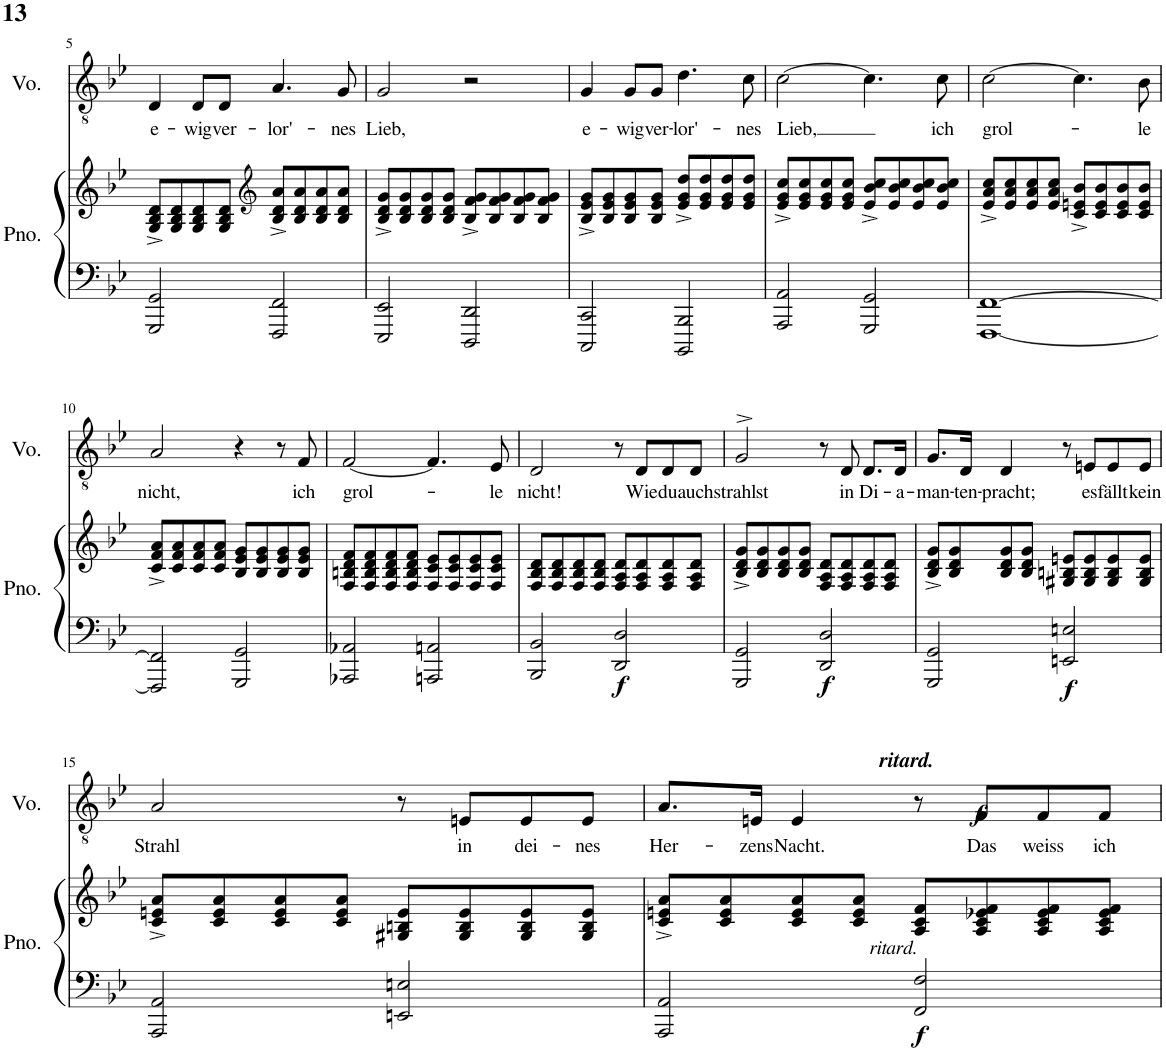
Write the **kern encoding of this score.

**kern	**kern	**dynam	**kern	**text	**dynam
*part2	*part2	*part2	*part1	*part1	*part1
*staff3	*staff2	*staff2/3	*staff1	*staff1	*staff1
*I"Piano	*	*	*I"Voice	*	*
*I'Pno.	*	*	*I'Vo.	*	*
!!LO:PB:g=z
*clefF4	*clefG2	*	*clefGv2	*	*
*k[b-e-]	*k[b-e-]	*	*k[b-e-]	*	*
*M4/4	*M4/4	*	*M4/4	*	*
*met(c)	*met(c)	*	*met(c)	*	*
=5	=5	=5	=5	=5	=5
!	!	!	!	!LO:LY:b	!
2GGG/ 2GG/	8G/^ 8B-/^ 8d/^L	.	4D/	e-	.
.	8G/ 8B-/ 8d/	.	.	.	.
!	!	!	!	!LO:LY:b	!
.	8G/ 8B-/ 8d/	.	8D/L	-wig	.
!	!	!	!	!LO:LY:b	!
.	8G/ 8B-/ 8d/J	.	8D/J	ver-	.
*	*clefG2	*	*	*	*
!	!	!	!	!LO:LY:b	!
2FFF/ 2FF/	8B-/^ 8d/^ 8a/^L	.	4.A/	-lor'-	.
.	8B-/ 8d/ 8a/	.	.	.	.
.	8B-/ 8d/ 8a/	.	.	.	.
!	!	!	!	!LO:LY:b	!
.	8B-/ 8d/ 8a/J	.	8G/	-nes	.
=6	=6	=6	=6	=6	=6
!	!	!	!	!LO:LY:b	!
2EEE-/ 2EE-/	8B-/^ 8d/^ 8g/^L	.	2G/	Lieb,	.
.	8B-/ 8d/ 8g/	.	.	.	.
.	8B-/ 8d/ 8g/	.	.	.	.
.	8B-/ 8d/ 8g/J	.	.	.	.
2DDD/ 2DD/	8B-/^ 8f/^ 8g/^L	.	2r	.	.
.	8B-/ 8f/ 8g/	.	.	.	.
.	8B-/ 8f/ 8g/	.	.	.	.
.	8B-/ 8f/ 8g/J	.	.	.	.
=7	=7	=7	=7	=7	=7
!	!	!	!	!LO:LY:b	!
2CCC/ 2CC/	8B-/^ 8e-/^ 8g/^L	.	4G/	e-	.
.	8B-/ 8e-/ 8g/	.	.	.	.
!	!	!	!	!LO:LY:b	!
.	8B-/ 8e-/ 8g/	.	8G/L	-wig	.
!	!	!	!	!LO:LY:b	!
.	8B-/ 8e-/ 8g/J	.	8G/J	ver-	.
!	!	!	!	!LO:LY:b	!
2BBBB-/ 2BBB-/	8e-/^ 8g/^ 8dd/^L	.	4.d\	-lor'-	.
.	8e-/ 8g/ 8dd/	.	.	.	.
.	8e-/ 8g/ 8dd/	.	.	.	.
!	!	!	!	!LO:LY:b	!
.	8e-/ 8g/ 8dd/J	.	8c\	-nes	.
=8	=8	=8	=8	=8	=8
!	!	!	!	!LO:LY:b	!
2AAA/ 2AA/	8e-/^ 8g/^ 8cc/^L	.	[2c\	Lieb,	.
.	8e-/ 8g/ 8cc/	.	.	.	.
.	8e-/ 8g/ 8cc/	.	.	.	.
.	8e-/ 8g/ 8cc/J	.	.	.	.
2GGG/ 2GG/	8e-/^ 8b-/^ 8cc/^L	.	4.c\]	.	.
.	8e-/ 8b-/ 8cc/	.	.	.	.
.	8e-/ 8b-/ 8cc/	.	.	.	.
!	!	!	!	!LO:LY:b	!
.	8e-/ 8b-/ 8cc/J	.	8c\	ich	.
=9	=9	=9	=9	=9	=9
!	!	!	!	!LO:LY:b	!
[1FFF [1FF	8e-/^ 8a/^ 8cc/^L	.	[2c\	grol-	.
.	8e-/ 8a/ 8cc/	.	.	.	.
.	8e-/ 8a/ 8cc/	.	.	.	.
.	8e-/ 8a/ 8cc/J	.	.	.	.
.	8c/^ 8en/^ 8b-/^L	.	4.c\]	.	.
.	8c/ 8e/ 8b-/	.	.	.	.
.	8c/ 8e/ 8b-/	.	.	.	.
!	!	!	!	!LO:LY:b	!
.	8c/ 8e/ 8b-/J	.	8B-\	-le	.
!!LO:LB:g=z
=10	=10	=10	=10	=10	=10
!	!	!	!	!LO:LY:b	!
2FFF/] 2FF/]	8c/^ 8f/^ 8a/^L	.	2A/	nicht,	.
.	8c/ 8f/ 8a/	.	.	.	.
.	8c/ 8f/ 8a/	.	.	.	.
.	8c/ 8f/ 8a/J	.	.	.	.
2GGG/ 2GG/	8B-/ 8e-/ 8g/L	.	4r	.	.
.	8B-/ 8e-/ 8g/	.	.	.	.
.	8B-/ 8e-/ 8g/	.	8r	.	.
!	!	!	!	!LO:LY:b	!
.	8B-/ 8e-/ 8g/J	.	8F/	ich	.
=11	=11	=11	=11	=11	=11
!	!	!	!	!LO:LY:b	!
2AAA-X/ 2AA-X/	8F/ 8Bn/ 8d/ 8f/L	.	[2F/	grol-	.
.	8F/ 8B/ 8d/ 8f/	.	.	.	.
.	8F/ 8B/ 8d/ 8f/	.	.	.	.
.	8F/ 8B/ 8d/ 8f/J	.	.	.	.
2AAAn/ 2AAn/	8F/ 8c/ 8e-/L	.	4.F/]	.	.
.	8F/ 8c/ 8e-/	.	.	.	.
.	8F/ 8c/ 8e-/	.	.	.	.
!	!	!	!	!LO:LY:b	!
.	8F/ 8c/ 8e-/J	.	8E-/	-le	.
=12	=12	=12	=12	=12	=12
!	!	!	!	!LO:LY:b	!
2BBB-/ 2BB-/	8F/ 8B-/ 8d/L	.	2D/	nicht!	.
.	8F/ 8B-/ 8d/	.	.	.	.
.	8F/ 8B-/ 8d/	.	.	.	.
.	8F/ 8B-/ 8d/J	.	.	.	.
!	!	!LO:DY:b=2	!	!	!
2DD/ 2D/	8F/ 8A/ 8d/L	f	8r	.	.
!	!	!	!	!LO:LY:b	!
.	8F/ 8A/ 8d/	.	8D/L	Wie	.
!	!	!	!	!LO:LY:b	!
.	8F/ 8A/ 8d/	.	8D/	du	.
!	!	!	!	!LO:LY:b	!
.	8F/ 8A/ 8d/J	.	8D/J	auch	.
=13	=13	=13	=13	=13	=13
!	!	!	!	!LO:LY:b	!
2GGG/ 2GG/	8B-/^ 8d/^ 8g/^L	.	2G^>/	strahlst	.
.	8B-/ 8d/ 8g/	.	.	.	.
.	8B-/ 8d/ 8g/	.	.	.	.
.	8B-/ 8d/ 8g/J	.	.	.	.
!	!	!LO:DY:b=2	!	!	!
2DD/ 2D/	8F/ 8A/ 8d/L	f	8r	.	.
!	!	!	!	!LO:LY:b	!
.	8F/ 8A/ 8d/	.	8D/	in	.
!	!	!	!	!LO:LY:b	!
.	8F/ 8A/ 8d/	.	8.D/L	Di-	.
.	8F/ 8A/ 8d/J	.	.	.	.
!	!	!	!	!LO:LY:b	!
.	.	.	16D/Jk	-a-	.
=14	=14	=14	=14	=14	=14
!	!	!	!	!LO:LY:b	!
2GGG/ 2GG/	8B-/^ 8d/^ 8g/^L	.	8.G/L	-man-	.
.	8B-/ 8d/ 8g/	.	.	.	.
!	!	!	!	!LO:LY:b	!
.	.	.	16D/Jk	-ten-	.
!	!	!	!	!LO:LY:b	!
.	8B-/ 8d/ 8g/	.	4D/	-pracht;	.
.	8B-/ 8d/ 8g/J	.	.	.	.
!	!	!LO:DY:b=2	!	!	!
2EEn/ 2En/	8G#X/ 8Bn/ 8en/L	f	8r	.	.
!	!	!	!	!LO:LY:b	!
.	8G#/ 8B/ 8e/	.	8En/L	es	.
!	!	!	!	!LO:LY:b	!
.	8G#/ 8B/ 8e/	.	8E/	fällt	.
!	!	!	!	!LO:LY:b	!
.	8G#/ 8B/ 8e/J	.	8E/J	kein	.
!!LO:LB:g=z
=15	=15	=15	=15	=15	=15
!	!	!	!	!LO:LY:b	!
2AAA/ 2AA/	8c/^ 8en/^ 8a/^L	.	2A/	Strahl	.
.	8c/ 8e/ 8a/	.	.	.	.
.	8c/ 8e/ 8a/	.	.	.	.
.	8c/ 8e/ 8a/J	.	.	.	.
2EEn/ 2En/	8G#X/ 8Bn/ 8e/L	.	8r	.	.
!	!	!	!	!LO:LY:b	!
.	8G#/ 8B/ 8e/	.	8En/L	in	.
!	!	!	!	!LO:LY:b	!
.	8G#/ 8B/ 8e/	.	8E/	dei-	.
!	!	!	!	!LO:LY:b	!
.	8G#/ 8B/ 8e/J	.	8E/J	-nes	.
=16	=16	=16	=16	=16	=16
!	!	!	!	!LO:LY:b	!
2AAA/ 2AA/	8c/^ 8en/^ 8a/^L	.	8.A/L	Her-	.
.	8c/ 8e/ 8a/	.	.	.	.
!	!	!	!	!LO:LY:b	!
.	.	.	16En/Jk	-zens	.
!	!	!	!	!LO:LY:b	!
.	8c/ 8e/ 8a/	.	4E/	Nacht.	.
.	8c/ 8e/ 8a/J	.	.	.	.
!	!	!	!LO:TX:a:Bi:t=ritard.	!	!
!LO:TX:a:i:t=ritard.	!	!	!	!	!
!	!	!LO:DY:b=2	!	!	!
2FF/ 2F/	8A/ 8c/ 8f/L	f	8r	.	.
!	!	!	!	!LO:LY:b	!LO:DY:b
.	8A/ 8c/ 8e-X/ 8f/	.	8F/L	Das	f
!	!	!	!	!LO:LY:b	!
.	8A/ 8c/ 8e-/ 8f/	.	8F/	weiss	.
!	!	!	!	!LO:LY:b	!
.	8A/ 8c/ 8e-/ 8f/J	.	8F/J	ich	.
=	=	=	=	=	=
*-	*-	*-	*-	*-	*-
